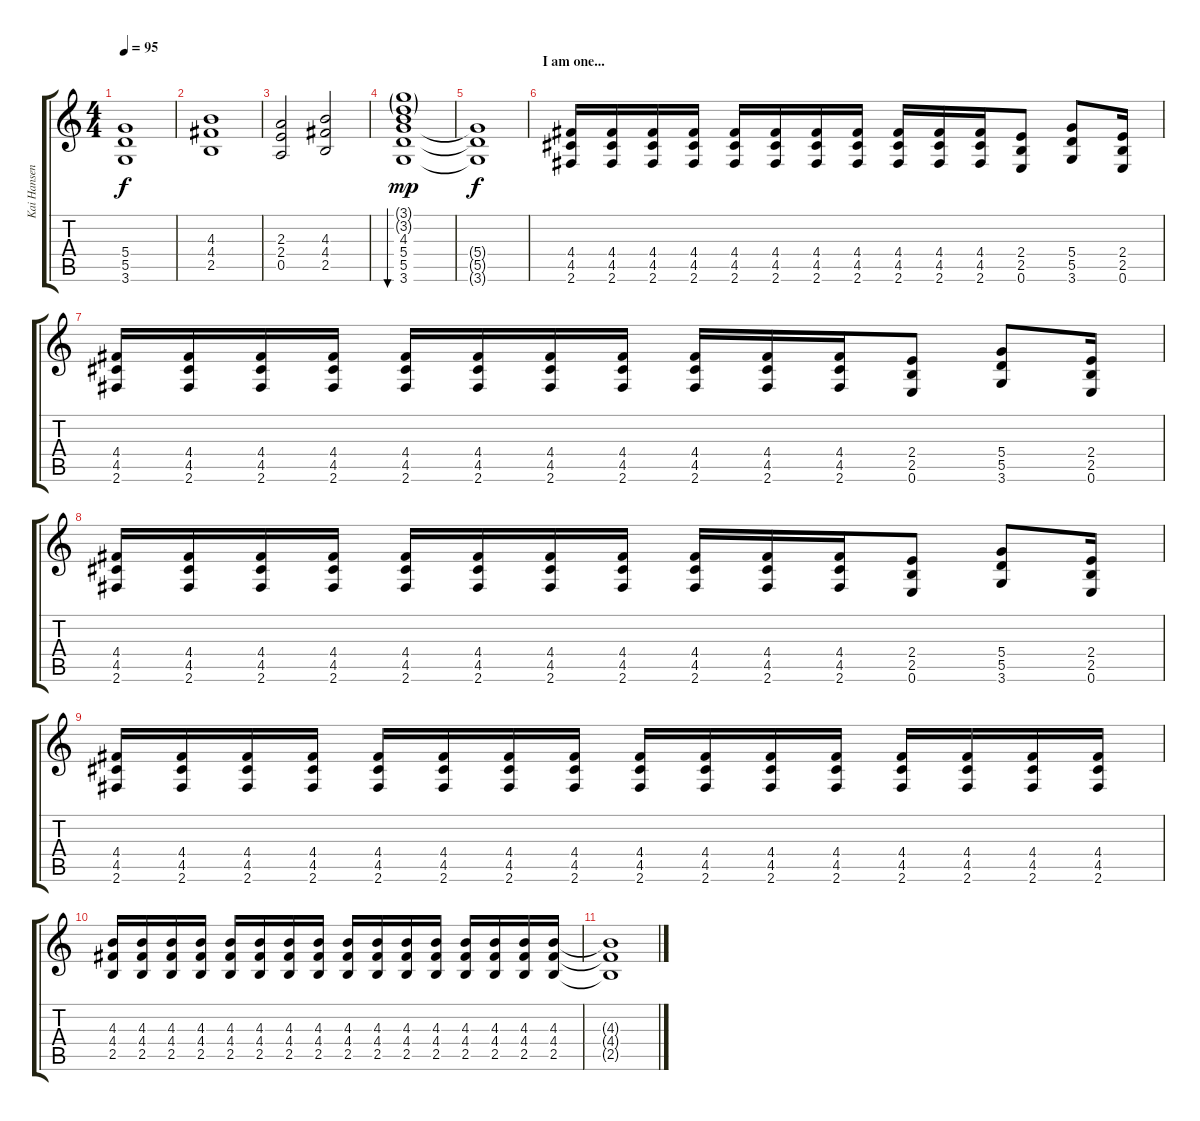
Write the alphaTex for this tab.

\track ("Kai Hansen [guitar]" "Kai Hansen") {instrument distortionguitar}
\staff {score tabs}
\tuning (E4 B3 G3 D3 A2 E2) {hide}
\ts (4 4)
\tempo 95
\clef g2
\ks c
(5.4{t} 5.5{t} 3.6{t}).1{dy f} |
(4.3 4.4 2.5).1 |
(2.3 2.4 0.5).2 (4.3 4.4 2.5).2 |
(3.1{g} 3.2{g} 4.3 5.4 5.5 3.6).1{bu 240 dy mp} |
(5.4{t} 5.5{t} 3.6{t}).1{dy f} |
\section ("" "I am one...")
(4.4 4.5 2.6).16 (4.4 4.5 2.6).16 (4.4 4.5 2.6).16 (4.4 4.5 2.6).16 (4.4 4.5 2.6).16 (4.4 4.5 2.6).16 (4.4 4.5 2.6).16 (4.4 4.5 2.6).16 (4.4 4.5 2.6).16 (4.4 4.5 2.6).16 (4.4 4.5 2.6).16 (2.4 2.5 0.6).8 (5.4 5.5 3.6).8 (2.4 2.5 0.6).16 |
(4.4 4.5 2.6).16 (4.4 4.5 2.6).16 (4.4 4.5 2.6).16 (4.4 4.5 2.6).16 (4.4 4.5 2.6).16 (4.4 4.5 2.6).16 (4.4 4.5 2.6).16 (4.4 4.5 2.6).16 (4.4 4.5 2.6).16 (4.4 4.5 2.6).16 (4.4 4.5 2.6).16 (2.4 2.5 0.6).8 (5.4 5.5 3.6).8 (2.4 2.5 0.6).16 |
(4.4 4.5 2.6).16 (4.4 4.5 2.6).16 (4.4 4.5 2.6).16 (4.4 4.5 2.6).16 (4.4 4.5 2.6).16 (4.4 4.5 2.6).16 (4.4 4.5 2.6).16 (4.4 4.5 2.6).16 (4.4 4.5 2.6).16 (4.4 4.5 2.6).16 (4.4 4.5 2.6).16 (2.4 2.5 0.6).8 (5.4 5.5 3.6).8 (2.4 2.5 0.6).16 |
(4.4 4.5 2.6).16 (4.4 4.5 2.6).16 (4.4 4.5 2.6).16 (4.4 4.5 2.6).16 (4.4 4.5 2.6).16 (4.4 4.5 2.6).16 (4.4 4.5 2.6).16 (4.4 4.5 2.6).16 (4.4 4.5 2.6).16 (4.4 4.5 2.6).16 (4.4 4.5 2.6).16 (4.4 4.5 2.6).16 (4.4 4.5 2.6).16 (4.4 4.5 2.6).16 (4.4 4.5 2.6).16 (4.4 4.5 2.6).16 |
(4.3 4.4 2.5).16 (4.3 4.4 2.5).16 (4.3 4.4 2.5).16 (4.3 4.4 2.5).16 (4.3 4.4 2.5).16 (4.3 4.4 2.5).16 (4.3 4.4 2.5).16 (4.3 4.4 2.5).16 (4.3 4.4 2.5).16 (4.3 4.4 2.5).16 (4.3 4.4 2.5).16 (4.3 4.4 2.5).16 (4.3 4.4 2.5).16 (4.3 4.4 2.5).16 (4.3 4.4 2.5).16 (4.3 4.4 2.5).16 |
(4.3{t} 4.4{t} 2.5{t}).1
